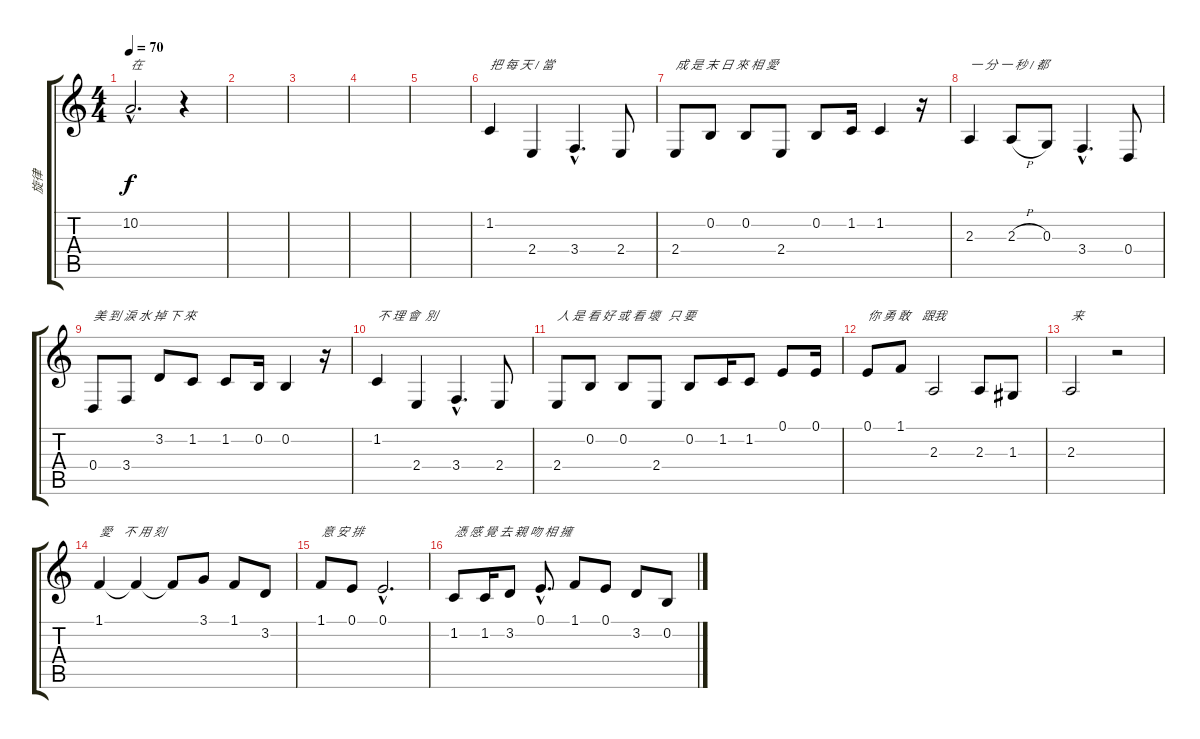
\track ("旋律" "旋律") {instrument reedorgan}
\staff {score tabs}
\tuning (E4 B3 G3 D3 A2 E2) {hide}
\ts (4 4)
\tempo 70
\clef g2
\ks c
10.2{hac}.2{d txt "在" dy f} r.4 |
|
|
|
|
1.2.4{txt "把 每 天 / 當"} 2.4.4 3.4{hac}.4{d} 2.4.8 |
2.4.8{txt "成 是 末 日 來 相 愛"} 0.2.8 0.2.8 2.4.8 0.2.8 1.2.16 1.2.4 r.16 |
2.3.4{txt "一 分 一 秒 / 都"} 2.3{h}.8 0.3.8 3.4{hac}.4{d} 0.4.8 |
0.4.8{txt "美 到 淚 水 掉 下 來"} 3.4.8 3.2.8 1.2.8 1.2.8 0.2.16 0.2.4 r.16 |
1.2.4{txt "不 理 會  別"} 2.4.4 3.4{hac}.4{d} 2.4.8 |
2.4.8{txt "人 是 看 好 或 看 壞   只 要"} 0.2.8 0.2.8 2.4.8 0.2.8 1.2.16 1.2.8 0.1.8 0.1.16 |
0.1.8{txt "你 勇 敢    跟我"} 1.1.8 2.3.2 2.3.8 1.3.8 |
2.3.2{txt "来"} r.2 |
1.1.4{txt "愛　不 用 刻"} 1.1{t}.4 1.1{t}.8 3.1.8 1.1.8 3.2.8 |
1.1.8{txt "意 安 排"} 0.1.8 0.1{hac}.2{d} |
1.2.8{txt "憑 感 覺 去 親 吻 相 擁"} 1.2.16 3.2.8 0.1{hac}.8{d} 1.1.8 0.1.8 3.2.8 0.2.8
